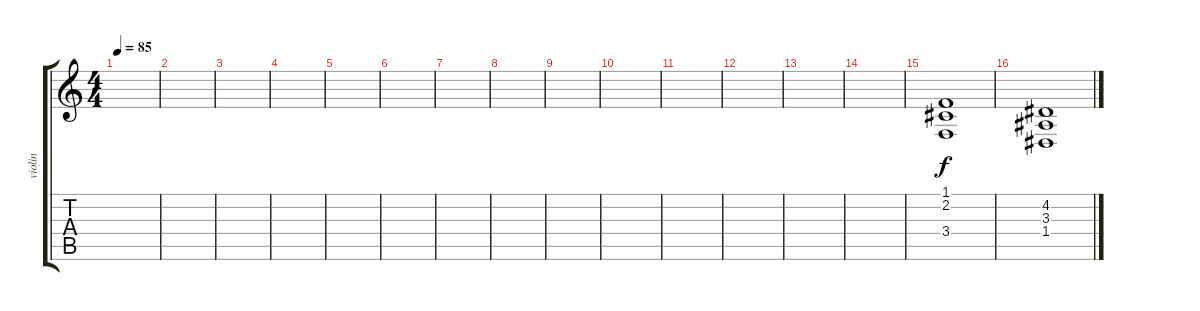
\track ("violin" "violin") {instrument violin}
\staff {score tabs}
\tuning (E4 B3 G3 D3 A2 E2) {hide}
\ts (4 4)
\tempo 85
\clef g2
\ks c
|
|
|
|
|
|
|
|
|
|
|
|
|
|
(1.1 2.2 3.4).1 |
(4.2 3.3 1.4).1
